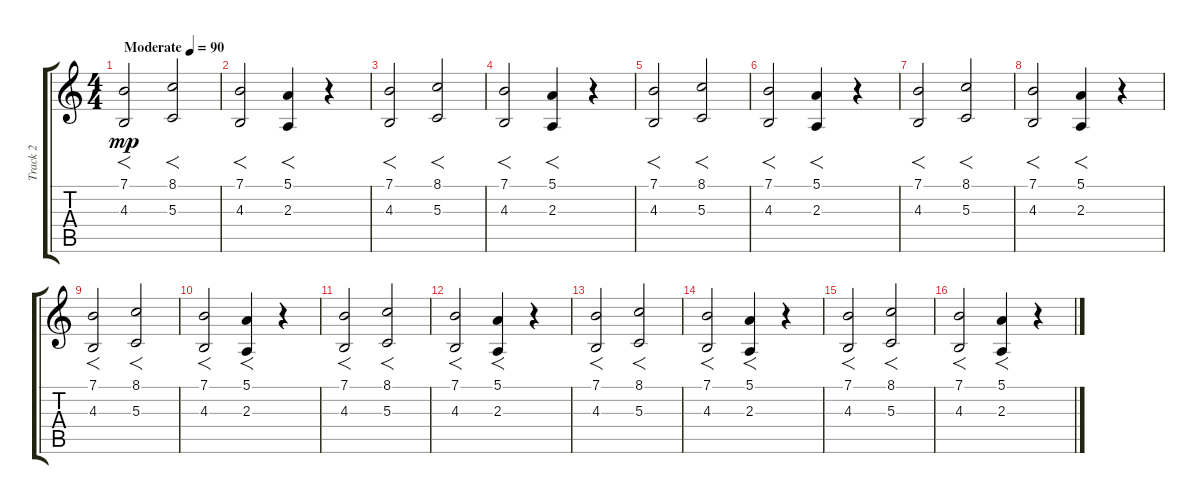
\track ("Track 2" "Track 2") {instrument trumpet}
\staff {score tabs}
\tuning (E4 B3 G3 D3 A2 E2) {hide}
\ts (4 4)
\tempo (90 "Moderate")
\clef g2
\ks c
(7.1 4.3).2{f dy mp instrument trumpet} (8.1 5.3).2{f} |
(7.1 4.3).2{f} (5.1 2.3).4{f} r.4 |
(7.1 4.3).2{f} (8.1 5.3).2{f} |
(7.1 4.3).2{f} (5.1 2.3).4{f} r.4 |
(7.1 4.3).2{f} (8.1 5.3).2{f} |
(7.1 4.3).2{f} (5.1 2.3).4{f} r.4 |
(7.1 4.3).2{f} (8.1 5.3).2{f} |
(7.1 4.3).2{f} (5.1 2.3).4{f} r.4 |
(7.1 4.3).2{f} (8.1 5.3).2{f} |
(7.1 4.3).2{f} (5.1 2.3).4{f} r.4 |
(7.1 4.3).2{f} (8.1 5.3).2{f} |
(7.1 4.3).2{f} (5.1 2.3).4{f} r.4 |
(7.1 4.3).2{f} (8.1 5.3).2{f} |
(7.1 4.3).2{f} (5.1 2.3).4{f} r.4 |
(7.1 4.3).2{f} (8.1 5.3).2{f} |
(7.1 4.3).2{f} (5.1 2.3).4{f} r.4
